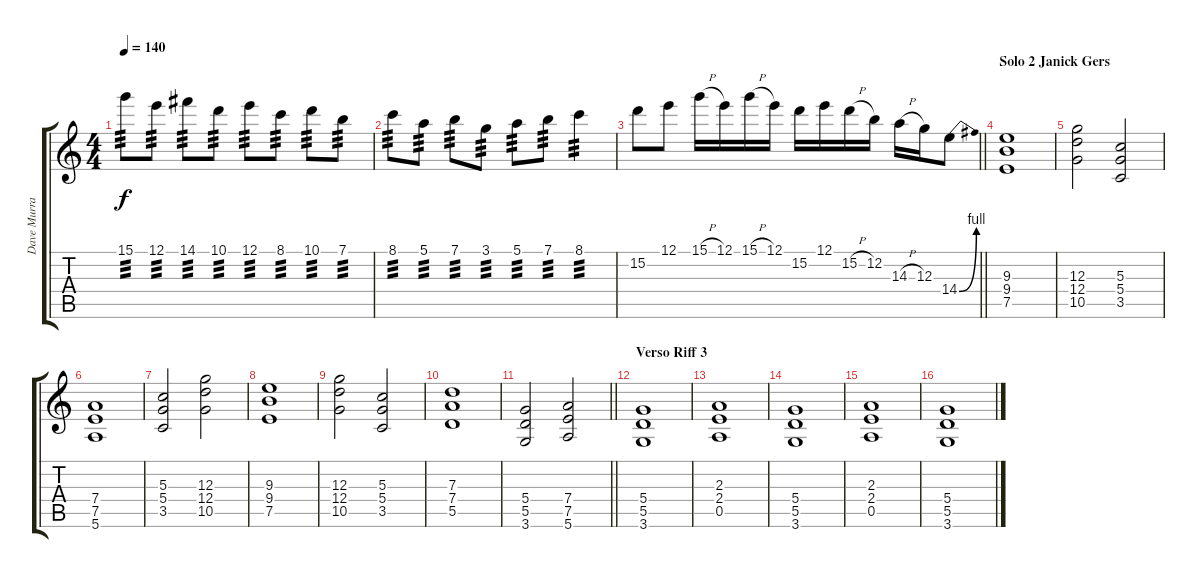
\track ("Dave Murray" "Dave Murra") {instrument overdrivenguitar}
\staff {score tabs}
\tuning (E4 B3 G3 D3 A2 E2) {hide}
\ts (4 4)
\tempo 140
\clef g2
\ks c
15.1.8{tp 3 dy f} 12.1.8{tp 3} 14.1.8{tp 3} 10.1.8{tp 3} 12.1.8{tp 3} 8.1.8{tp 3} 10.1.8{tp 3} 7.1.8{tp 3} |
8.1.8{tp 3} 5.1.8{tp 3} 7.1.8{tp 3} 3.1.8{tp 3} 5.1.8{tp 3} 7.1.8{tp 3} 8.1.4{tp 3} |
\barLineRight lightlight
15.2.8 12.1.8 15.1{h}.16 12.1.16 15.1{h}.16 12.1.16 15.2.16 12.1.16 15.2{h}.16 12.2.16 14.3{h}.16 12.3.16 14.4{be (bend 0 0 60 4)}.8 |
\section ("" "Solo 2 Janick Gers")
(9.3 9.4 7.5).1{volume 11} |
(12.3 12.4 10.5).2 (5.3 5.4 3.5).2 |
(7.4 7.5 5.6).1 |
(5.3 5.4 3.5).2 (12.3 12.4 10.5).2 |
(9.3 9.4 7.5).1 |
(12.3 12.4 10.5).2 (5.3 5.4 3.5).2 |
(7.3 7.4 5.5).1 |
\barLineRight lightlight
(5.4 5.5 3.6).2 (7.4 7.5 5.6).2 |
\section ("" "Verso Riff 3")
(5.4 5.5 3.6).1 |
(2.3 2.4 0.5).1 |
(5.4 5.5 3.6).1 |
(2.3 2.4 0.5).1 |
(5.4 5.5 3.6).1
